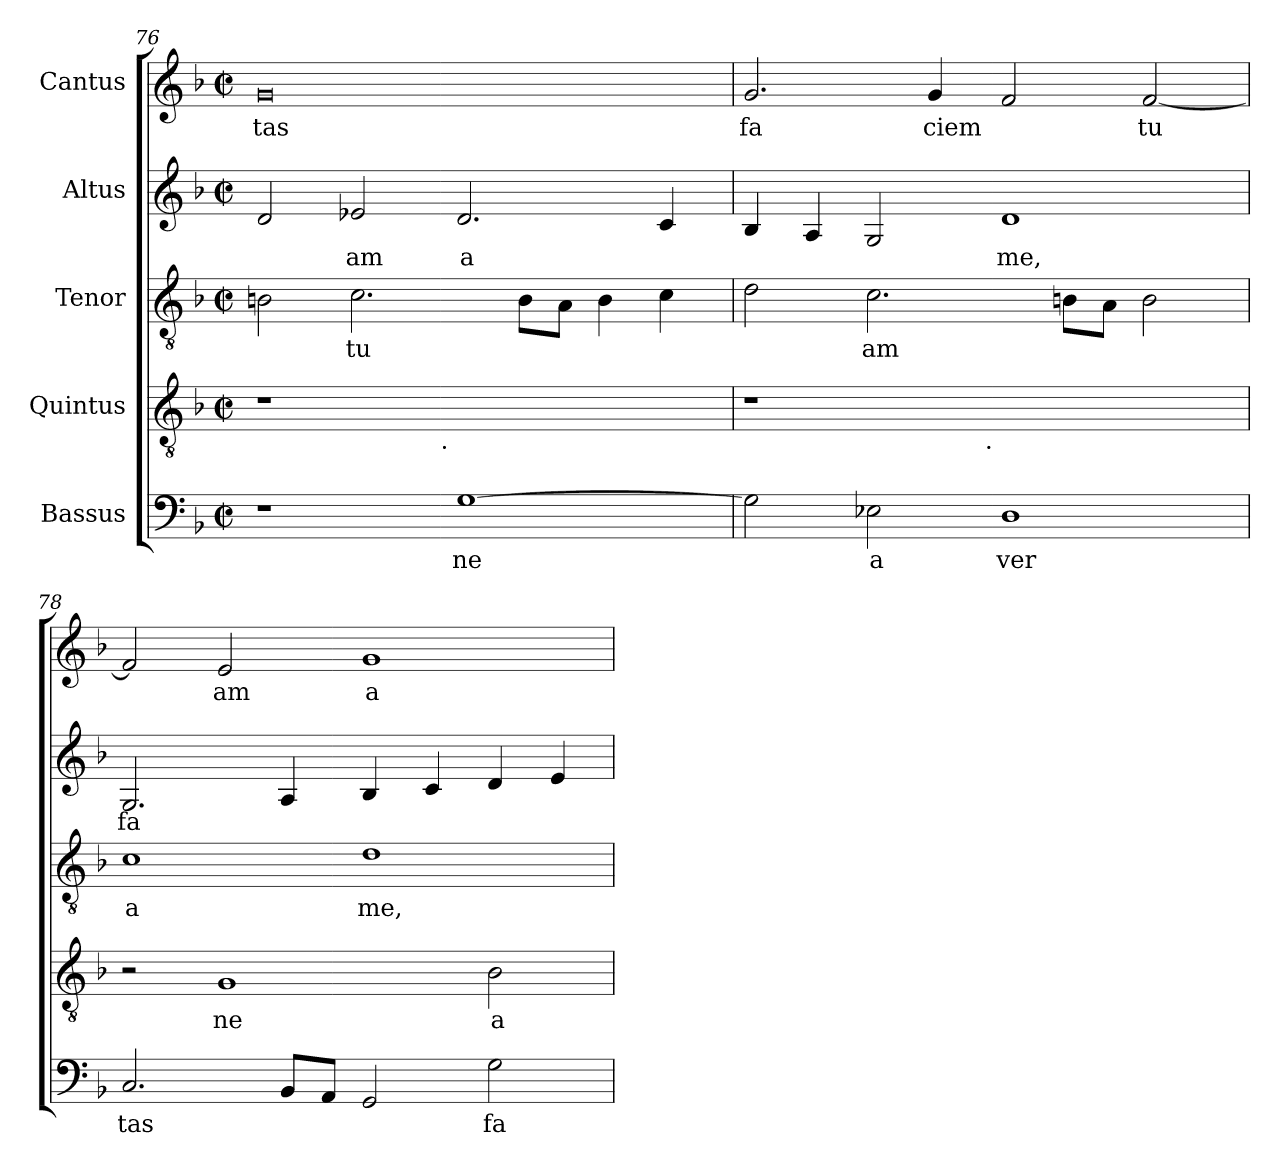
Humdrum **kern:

**kern	**text	**kern	**text	**kern	**text	**kern	**text	**kern	**text
*part5	*part5	*part4	*part4	*part3	*part3	*part2	*part2	*part1	*part1
*staff5	*staff5	*staff4	*staff4	*staff3	*staff3	*staff2	*staff2	*staff1	*staff1
*I"Bassus	*	*I"Quintus	*	*I"Tenor	*	*I"Altus	*	*I"Cantus	*
*clefF4	*	*clefGv2	*	*clefGv2	*	*clefG2	*	*clefG2	*
*k[b-]	*	*k[b-]	*	*k[b-]	*	*k[b-]	*	*k[b-]	*
*F:	*	*F:	*	*F:	*	*F:	*	*F:	*
*M2/2	*	*M2/2	*	*M2/2	*	*M2/2	*	*M2/2	*
*met(c|)	*	*met(c|)	*	*met(c|)	*	*met(c|)	*	*met(c|)	*
=76	=76	=76	=76	=76	=76	=76	=76	=76	=76
!	!	!	!	!	!LO:LY:b:cj	!	!LO:LY:b:cj	!	!LO:LY:b:cj
*	*	*^	*	*	*	*	*	*	*
1r	.	1r	2ryy	.	2Bn\	.	2d/	.	0g	tas
!	!	!	!	!	!	!LO:LY:b:cj	!	!LO:LY:b:cj	!	!
.	.	.	4...ryy	.	2.c\	tu	2e-X/	am	.	.
!	!	!	!LO:TX:b:t=.	!	!	!	!	!	!	!
.	.	.	1ryy	.	.	.	.	.	.	.
!	!LO:LY:b:cj	!	!	!	!	!	!	!LO:LY:b:cj	!	!
[>1G	ne	1ryy	.	.	.	.	2.d/	a	.	.
!	!	!	!	!	!	!LO:LY:b:cj	!	!	!	!
.	.	.	.	.	8B\L	.	.	.	.	.
!	!	!	!	!	!	!LO:LY:b:cj	!	!	!	!
.	.	.	.	.	8A\J	.	.	.	.	.
!	!	!	!	!	!	!LO:LY:b:cj	!	!	!	!
.	.	.	.	.	4B\	.	.	.	.	.
!	!	!	!	!	!	!LO:LY:b:cj	!	!LO:LY:b:cj	!	!
.	.	.	.	.	4c\	.	4c/	.	.	.
.	.	.	32ryy	.	.	.	.	.	.	.
=77	=77	=77	=77	=77	=77	=77	=77	=77	=77	=77
!	!LO:LY:b:cj	!	!	!	!	!LO:LY:b:cj	!	!LO:LY:b:cj	!	!LO:LY:b:cj
2G\]	.	1r	2ryy	.	2d\	.	4B-/	.	2.g/	fa
!	!	!	!	!	!	!	!	!LO:LY:b:cj	!	!
.	.	.	.	.	.	.	4A/	.	.	.
!	!LO:LY:b:cj	!	!	!	!	!LO:LY:b:cj	!	!LO:LY:b:cj	!	!
2E-X\	a	.	4...ryy	.	2.c\	am	2G/	.	.	.
!	!	!	!	!	!	!	!	!	!	!LO:LY:b:cj
.	.	.	.	.	.	.	.	.	4g/	ciem
!	!	!	!LO:TX:b:t=.	!	!	!	!	!	!	!
.	.	.	1ryy	.	.	.	.	.	.	.
!	!LO:LY:b:cj	!	!	!	!	!	!	!LO:LY:b:cj	!	!LO:LY:b:cj
1D	ver	1ryy	.	.	.	.	1d	me,	2f/	.
!	!	!	!	!	!	!LO:LY:b:cj	!	!	!	!
.	.	.	.	.	8B\L	.	.	.	.	.
!	!	!	!	!	!	!LO:LY:b:cj	!	!	!	!
.	.	.	.	.	8A\J	.	.	.	.	.
!	!	!	!	!	!	!LO:LY:b:cj	!	!	!	!LO:LY:b:cj
.	.	.	.	.	2B\	.	.	.	[<2f/	tu
.	.	.	32ryy	.	.	.	.	.	.	.
=78	=78	=78	=78	=78	=78	=78	=78	=78	=78	=78
!	!LO:LY:b:cj	!	!	!	!	!LO:LY:b:cj	!	!LO:LY:b:cj	!	!LO:LY:b:cj
*	*	*v	*v	*	*	*	*	*	*	*
2.C/	tas	2r	.	1c	a	2.G/	fa	2f/]	.
!	!	!	!LO:LY:b:cj	!	!	!	!	!	!LO:LY:b:cj
.	.	1G	ne	.	.	.	.	2e/	am
!	!LO:LY:b:cj	!	!	!	!	!	!LO:LY:b:cj	!	!
8BB-/L	.	.	.	.	.	4A/	.	.	.
!	!LO:LY:b:cj	!	!	!	!	!	!	!	!
8AA/J	.	.	.	.	.	.	.	.	.
!	!LO:LY:b:cj	!	!	!	!LO:LY:b:cj	!	!LO:LY:b:cj	!	!LO:LY:b:cj
2GG/	.	.	.	1d	me,	4B-/	.	1g	a
!	!	!	!	!	!	!	!LO:LY:b:cj	!	!
.	.	.	.	.	.	4c/	.	.	.
!	!LO:LY:b:cj	!	!LO:LY:b:cj	!	!	!	!LO:LY:b:cj	!	!
2G\	fa	2B-\	a	.	.	4d/	.	.	.
!	!	!	!	!	!	!	!LO:LY:b:cj	!	!
.	.	.	.	.	.	4e/	.	.	.
=	=	=	=	=	=	=	=	=	=
*-	*-	*-	*-	*-	*-	*-	*-	*-	*-
